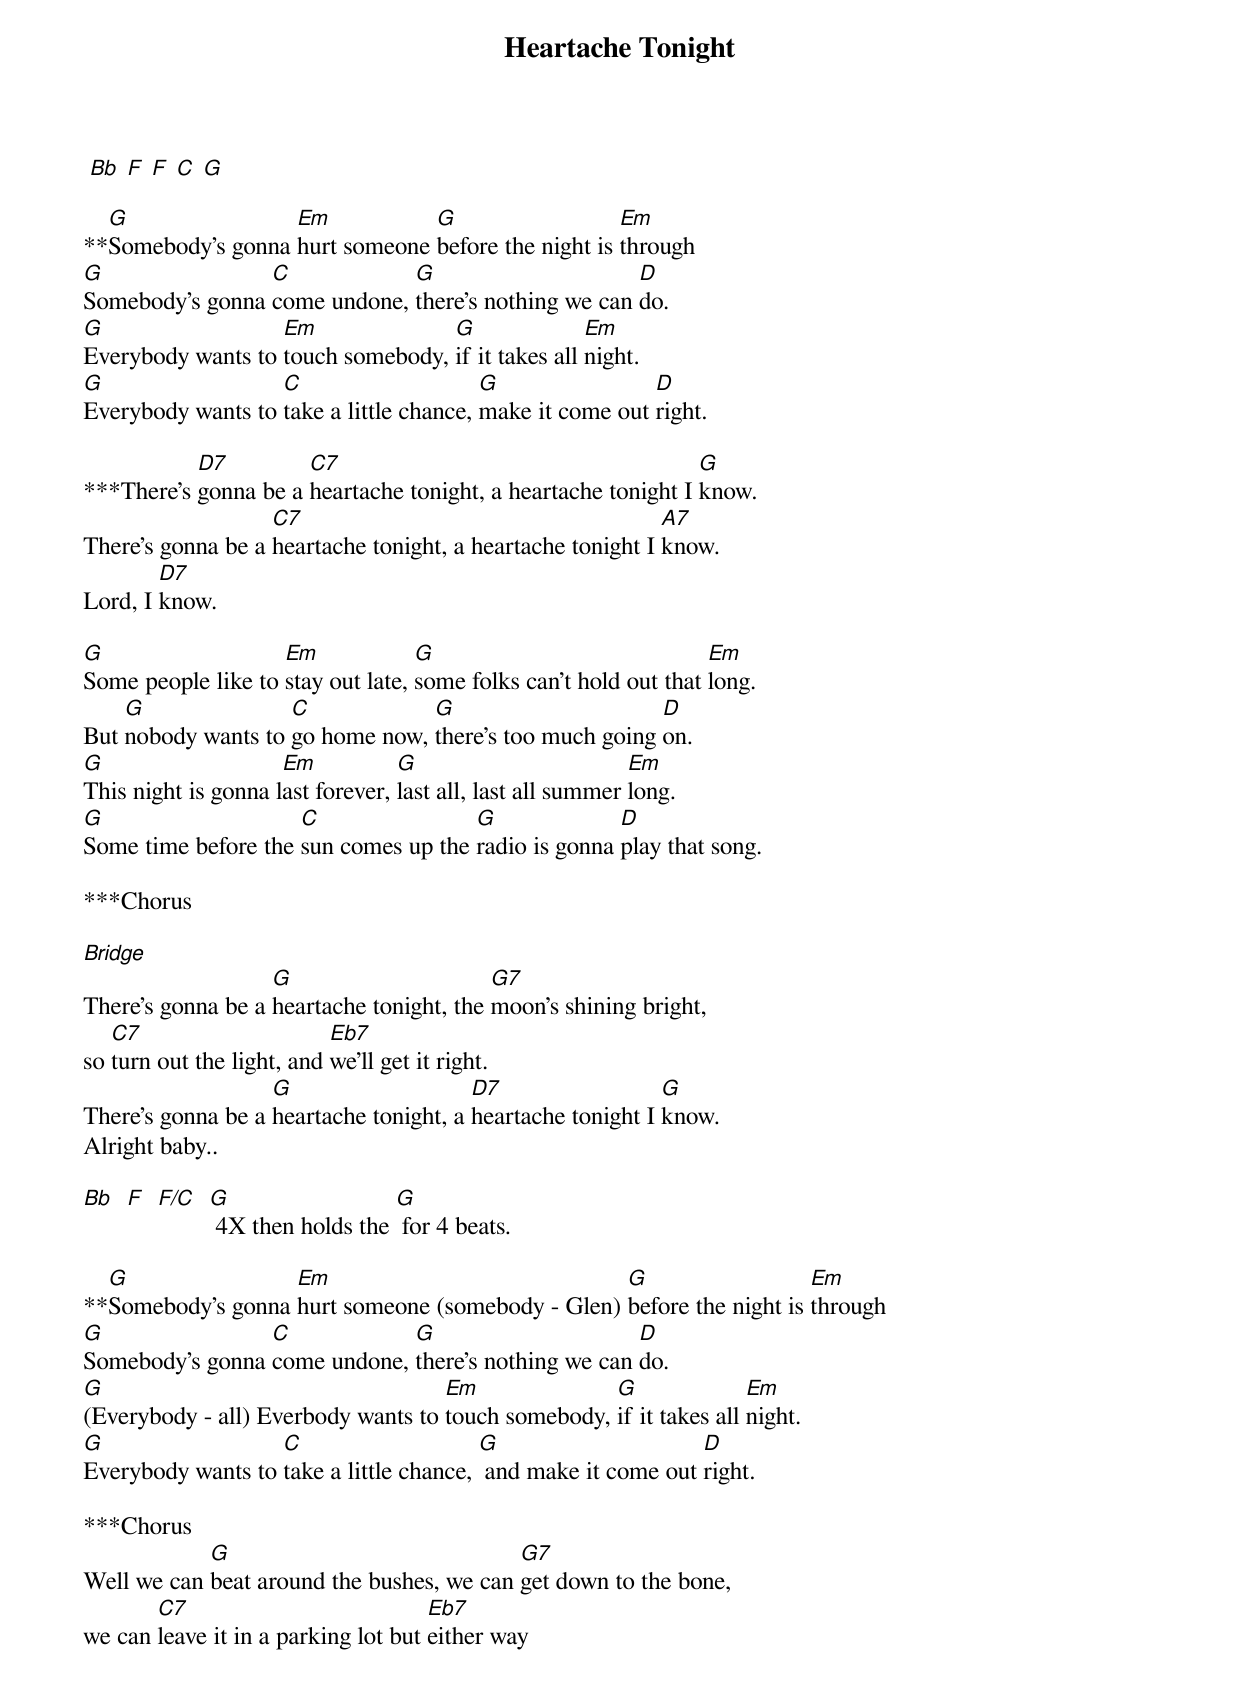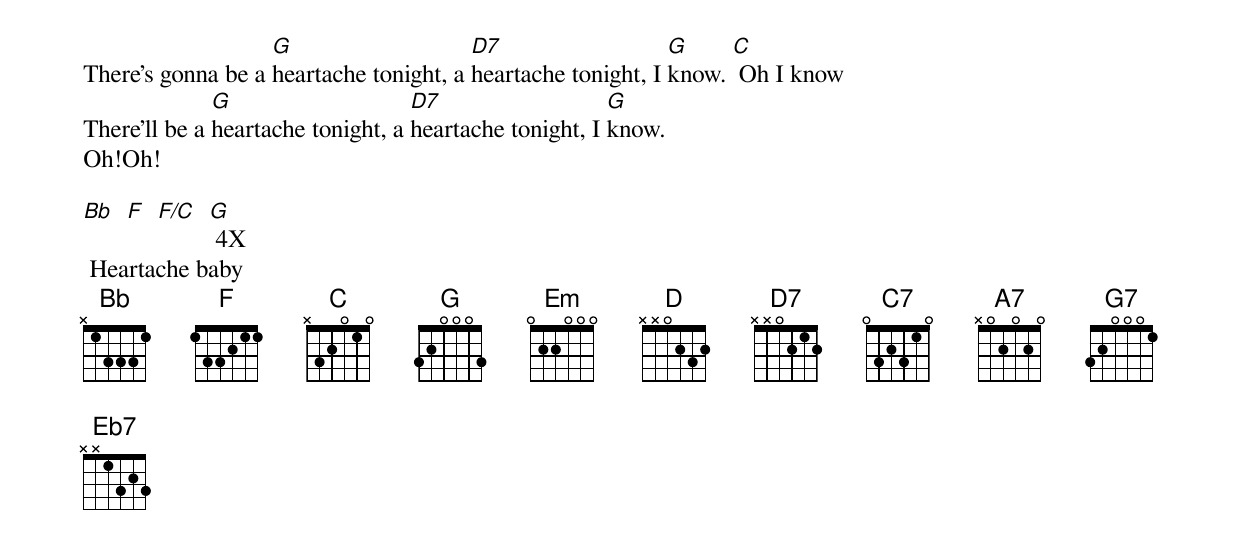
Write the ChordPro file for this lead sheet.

{title:Heartache Tonight}
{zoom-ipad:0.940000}

 [Bb] [F] [F] [C] [G]

**[G]Somebody's gonna [Em]hurt someone [G]before the night is [Em]through
[G]Somebody's gonna [C]come undone, [G]there's nothing we can [D]do.
[G]Everybody wants to [Em]touch somebody, [G]if it takes all [Em]night.
[G]Everybody wants to [C]take a little chance, [G]make it come out [D]right.

***There's [D7]gonna be a [C7]heartache tonight, a heartache tonight I [G]know.
There's gonna be a [C7]heartache tonight, a heartache tonight I [A7]know.
Lord, I [D7]know.

[G]Some people like to [Em]stay out late, [G]some folks can't hold out that [Em]long.
But [G]nobody wants to [C]go home now, [G]there's too much going [D]on.
[G]This night is gonna l[Em]ast forever, [G]last all, last all summer [Em]long.
[G]Some time before the [C]sun comes up the [G]radio is gonna [D]play that song.

***Chorus

[Bridge]
There's gonna be a [G]heartache tonight, the [G7]moon's shining bright,
so [C7]turn out the light, and [Eb7]we'll get it right.
There's gonna be a [G]heartache tonight, a [D7]heartache tonight I [G]know.
Alright baby..

[Bb]  [F]  [F/C]  [G] 4X then holds the [G] for 4 beats.

**[G]Somebody's gonna [Em]hurt someone (somebody - Glen) [G]before the night is [Em]through
[G]Somebody's gonna [C]come undone, [G]there's nothing we can [D]do.
[G](Everybody - all) Everbody wants to [Em]touch somebody, [G]if it takes all [Em]night.
[G]Everybody wants to [C]take a little chance, [G] and make it come out [D]right.

***Chorus
Well we can [G]beat around the bushes, we can [G7]get down to the bone,
we can [C7]leave it in a parking lot but [Eb7]either way
There's gonna be a [G]heartache tonight, a [D7]heartache tonight, I [G]know. [C] Oh I know
There'll be a [G]heartache tonight, a [D7]heartache tonight, I [G]know.
Oh!Oh!

[Bb]  [F]  [F/C]  [G] 4X
 Heartache baby
